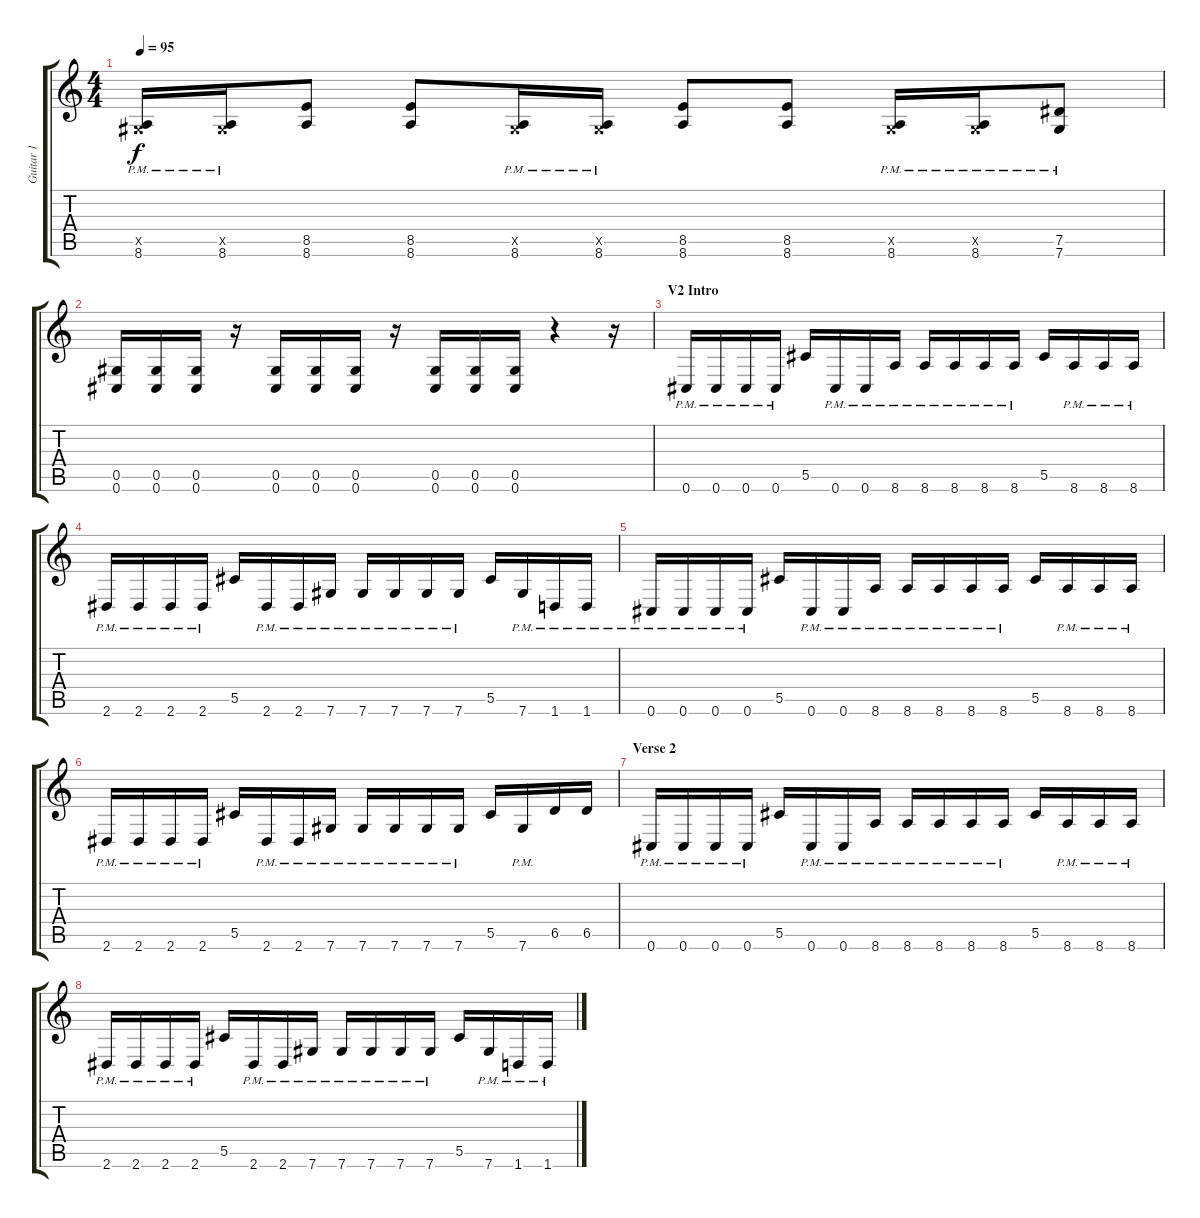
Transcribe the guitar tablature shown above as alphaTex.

\track ("Guitar 1" "Guitar 1") {instrument distortionguitar}
\staff {score tabs}
\tuning (Eb4 Bb3 Gb3 Db3 Ab2 Db2) {hide}
\ts (4 4)
\tempo 95
\clef g2
\ks c
(0.5{x} 8.6{pm}).16{dy f} (0.5{x} 8.6{pm}).16 (8.5 8.6).8 (8.5 8.6).8 (0.5{x} 8.6{pm}).16 (0.5{x} 8.6{pm}).16 (8.5 8.6).8 (8.5 8.6).8 (0.5{x} 8.6{pm}).16 (0.5{x} 8.6{pm}).16 (7.5 7.6{pm}).8 |
(0.5 0.6).16 (0.5 0.6).16 (0.5 0.6).16 r.16 (0.5 0.6).16 (0.5 0.6).16 (0.5 0.6).16 r.16 (0.5 0.6).16 (0.5 0.6).16 (0.5 0.6).16 r.4 r.16 |
\section ("" "V2 Intro")
0.6{pm}.16 0.6{pm}.16 0.6{pm}.16 0.6{pm}.16 5.5.16 0.6{pm}.16 0.6{pm}.16 8.6{pm}.16 8.6{pm}.16 8.6{pm}.16 8.6{pm}.16 8.6{pm}.16 5.5.16 8.6{pm}.16 8.6{pm}.16 8.6{pm}.16 |
2.6{pm}.16 2.6{pm}.16 2.6{pm}.16 2.6{pm}.16 5.5.16 2.6{pm}.16 2.6{pm}.16 7.6{pm}.16 7.6{pm}.16 7.6{pm}.16 7.6{pm}.16 7.6{pm}.16 5.5.16 7.6{pm}.16 1.6{pm}.16 1.6{pm}.16 |
0.6{pm}.16 0.6{pm}.16 0.6{pm}.16 0.6{pm}.16 5.5.16 0.6{pm}.16 0.6{pm}.16 8.6{pm}.16 8.6{pm}.16 8.6{pm}.16 8.6{pm}.16 8.6{pm}.16 5.5.16 8.6{pm}.16 8.6{pm}.16 8.6{pm}.16 |
2.6{pm}.16 2.6{pm}.16 2.6{pm}.16 2.6{pm}.16 5.5.16 2.6{pm}.16 2.6{pm}.16 7.6{pm}.16 7.6{pm}.16 7.6{pm}.16 7.6{pm}.16 7.6{pm}.16 5.5.16 7.6{pm}.16 6.5.16 6.5.16 |
\section ("" "Verse 2")
0.6{pm}.16 0.6{pm}.16 0.6{pm}.16 0.6{pm}.16 5.5.16 0.6{pm}.16 0.6{pm}.16 8.6{pm}.16 8.6{pm}.16 8.6{pm}.16 8.6{pm}.16 8.6{pm}.16 5.5.16 8.6{pm}.16 8.6{pm}.16 8.6{pm}.16 |
2.6{pm}.16 2.6{pm}.16 2.6{pm}.16 2.6{pm}.16 5.5.16 2.6{pm}.16 2.6{pm}.16 7.6{pm}.16 7.6{pm}.16 7.6{pm}.16 7.6{pm}.16 7.6{pm}.16 5.5.16 7.6{pm}.16 1.6{pm}.16 1.6{pm}.16
